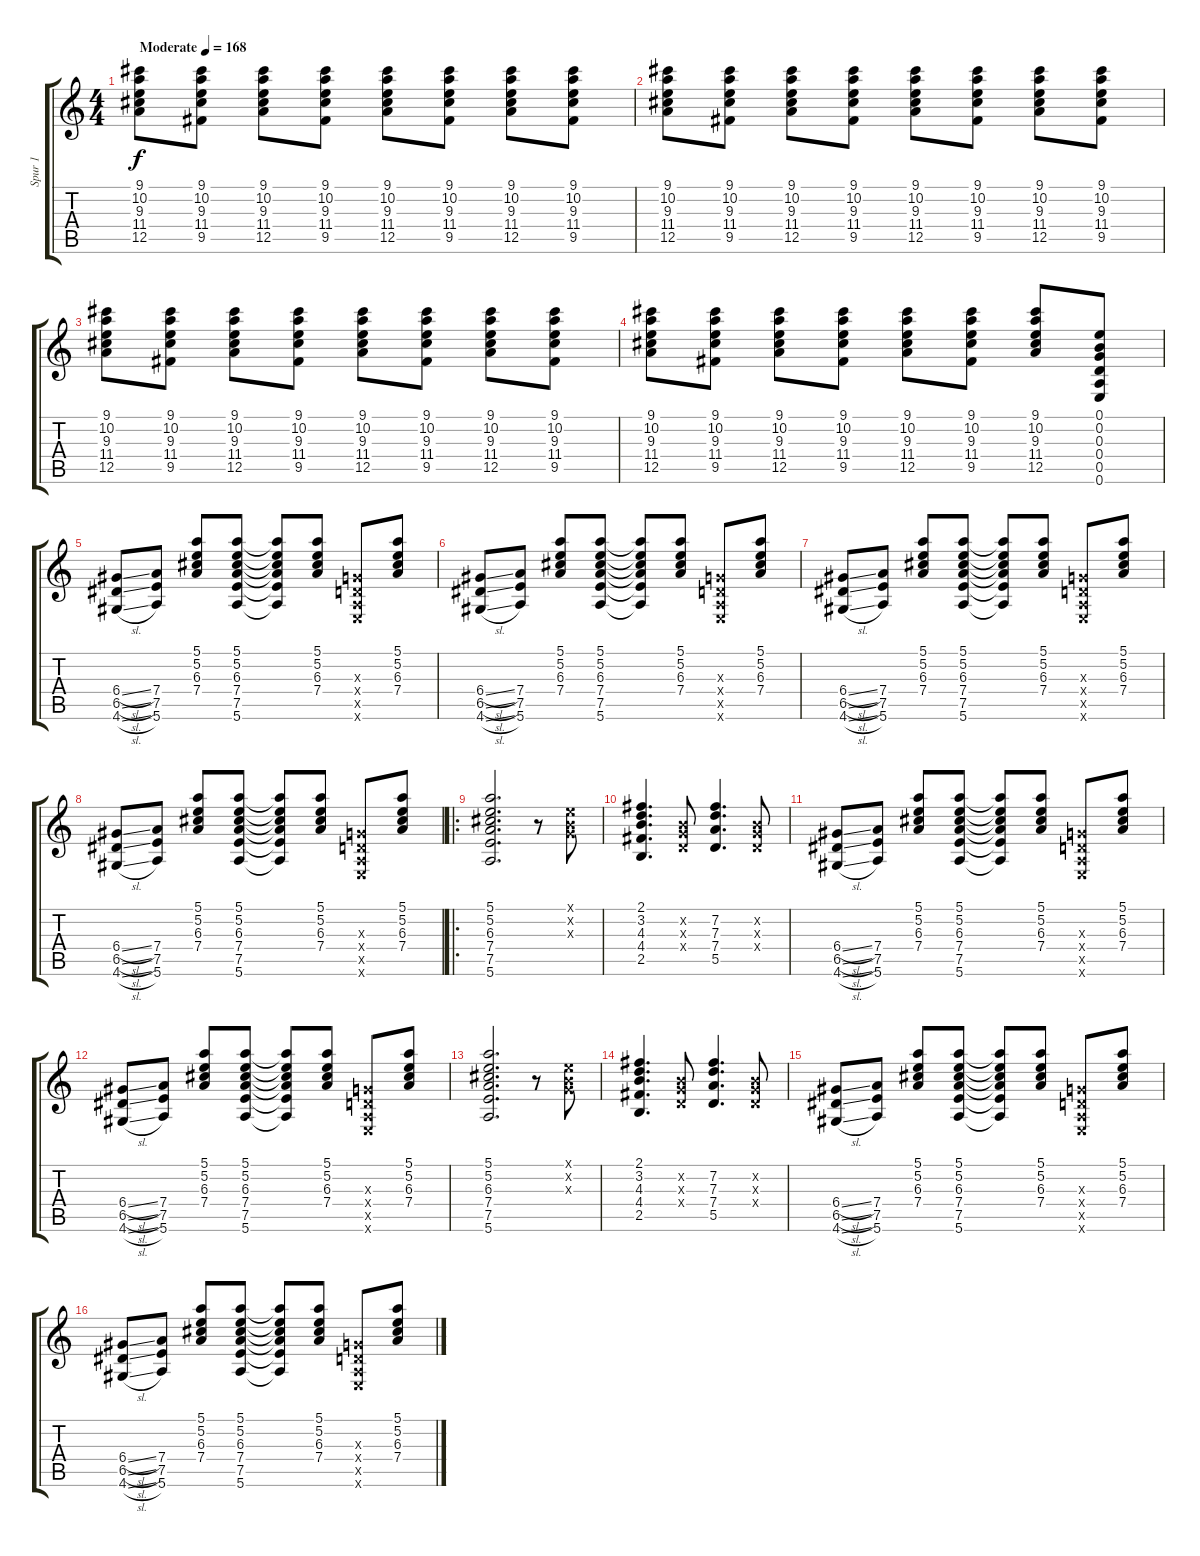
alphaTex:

\track ("Spur 1" "Spur 1") {instrument distortionguitar}
\staff {score tabs}
\tuning (E4 B3 G3 D3 A2 E2) {hide}
\ts (4 4)
\tempo (168 "Moderate")
\clef g2
\ks c
(9.1 10.2 9.3 11.4 12.5).8{dy f instrument distortionguitar} (9.1 10.2 9.3 11.4 9.5).8 (9.1 10.2 9.3 11.4 12.5).8 (9.1 10.2 9.3 11.4 9.5).8 (9.1 10.2 9.3 11.4 12.5).8 (9.1 10.2 9.3 11.4 9.5).8 (9.1 10.2 9.3 11.4 12.5).8 (9.1 10.2 9.3 11.4 9.5).8 |
(9.1 10.2 9.3 11.4 12.5).8 (9.1 10.2 9.3 11.4 9.5).8 (9.1 10.2 9.3 11.4 12.5).8 (9.1 10.2 9.3 11.4 9.5).8 (9.1 10.2 9.3 11.4 12.5).8 (9.1 10.2 9.3 11.4 9.5).8 (9.1 10.2 9.3 11.4 12.5).8 (9.1 10.2 9.3 11.4 9.5).8 |
(9.1 10.2 9.3 11.4 12.5).8 (9.1 10.2 9.3 11.4 9.5).8 (9.1 10.2 9.3 11.4 12.5).8 (9.1 10.2 9.3 11.4 9.5).8 (9.1 10.2 9.3 11.4 12.5).8 (9.1 10.2 9.3 11.4 9.5).8 (9.1 10.2 9.3 11.4 12.5).8 (9.1 10.2 9.3 11.4 9.5).8 |
(9.1 10.2 9.3 11.4 12.5).8 (9.1 10.2 9.3 11.4 9.5).8 (9.1 10.2 9.3 11.4 12.5).8 (9.1 10.2 9.3 11.4 9.5).8 (9.1 10.2 9.3 11.4 12.5).8 (9.1 10.2 9.3 11.4 9.5).8 (9.1 10.2 9.3 11.4 12.5).8 (0.1 0.2 0.3 0.4 0.5 0.6).8 |
(6.4{sl} 6.5{sl} 4.6{sl}).8 (7.4 7.5 5.6).8 (5.1 5.2 6.3 7.4).8 (5.1 5.2 6.3 7.4 7.5 5.6).8 (5.1{t} 5.2{t} 6.3{t} 7.4{t} 7.5{t} 5.6{t}).8 (5.1 5.2 6.3 7.4).8 (0.3{x} 0.4{x} 0.5{x} 0.6{x}).8 (5.1 5.2 6.3 7.4).8 |
(6.4{sl} 6.5{sl} 4.6{sl}).8 (7.4 7.5 5.6).8 (5.1 5.2 6.3 7.4).8 (5.1 5.2 6.3 7.4 7.5 5.6).8 (5.1{t} 5.2{t} 6.3{t} 7.4{t} 7.5{t} 5.6{t}).8 (5.1 5.2 6.3 7.4).8 (0.3{x} 0.4{x} 0.5{x} 0.6{x}).8 (5.1 5.2 6.3 7.4).8 |
(6.4{sl} 6.5{sl} 4.6{sl}).8 (7.4 7.5 5.6).8 (5.1 5.2 6.3 7.4).8 (5.1 5.2 6.3 7.4 7.5 5.6).8 (5.1{t} 5.2{t} 6.3{t} 7.4{t} 7.5{t} 5.6{t}).8 (5.1 5.2 6.3 7.4).8 (0.3{x} 0.4{x} 0.5{x} 0.6{x}).8 (5.1 5.2 6.3 7.4).8 |
(6.4{sl} 6.5{sl} 4.6{sl}).8 (7.4 7.5 5.6).8 (5.1 5.2 6.3 7.4).8 (5.1 5.2 6.3 7.4 7.5 5.6).8 (5.1{t} 5.2{t} 6.3{t} 7.4{t} 7.5{t} 5.6{t}).8 (5.1 5.2 6.3 7.4).8 (0.3{x} 0.4{x} 0.5{x} 0.6{x}).8 (5.1 5.2 6.3 7.4).8 |
\ro
(5.1 5.2 6.3 7.4 7.5 5.6).2{d} r.8 (0.1{x} 0.2{x} 0.3{x}).8 |
(2.1 3.2 4.3 4.4 2.5).4{d} (0.2{x} 0.3{x} 0.4{x}).8 (7.2 7.3 7.4 5.5).4{d} (0.2{x} 0.3{x} 0.4{x}).8 |
(6.4{sl} 6.5{sl} 4.6{sl}).8 (7.4 7.5 5.6).8 (5.1 5.2 6.3 7.4).8 (5.1 5.2 6.3 7.4 7.5 5.6).8 (5.1{t} 5.2{t} 6.3{t} 7.4{t} 7.5{t} 5.6{t}).8 (5.1 5.2 6.3 7.4).8 (0.3{x} 0.4{x} 0.5{x} 0.6{x}).8 (5.1 5.2 6.3 7.4).8 |
(6.4{sl} 6.5{sl} 4.6{sl}).8 (7.4 7.5 5.6).8 (5.1 5.2 6.3 7.4).8 (5.1 5.2 6.3 7.4 7.5 5.6).8 (5.1{t} 5.2{t} 6.3{t} 7.4{t} 7.5{t} 5.6{t}).8 (5.1 5.2 6.3 7.4).8 (0.3{x} 0.4{x} 0.5{x} 0.6{x}).8 (5.1 5.2 6.3 7.4).8 |
(5.1 5.2 6.3 7.4 7.5 5.6).2{d} r.8 (0.1{x} 0.2{x} 0.3{x}).8 |
(2.1 3.2 4.3 4.4 2.5).4{d} (0.2{x} 0.3{x} 0.4{x}).8 (7.2 7.3 7.4 5.5).4{d} (0.2{x} 0.3{x} 0.4{x}).8 |
(6.4{sl} 6.5{sl} 4.6{sl}).8 (7.4 7.5 5.6).8 (5.1 5.2 6.3 7.4).8 (5.1 5.2 6.3 7.4 7.5 5.6).8 (5.1{t} 5.2{t} 6.3{t} 7.4{t} 7.5{t} 5.6{t}).8 (5.1 5.2 6.3 7.4).8 (0.3{x} 0.4{x} 0.5{x} 0.6{x}).8 (5.1 5.2 6.3 7.4).8 |
(6.4{sl} 6.5{sl} 4.6{sl}).8 (7.4 7.5 5.6).8 (5.1 5.2 6.3 7.4).8 (5.1 5.2 6.3 7.4 7.5 5.6).8 (5.1{t} 5.2{t} 6.3{t} 7.4{t} 7.5{t} 5.6{t}).8 (5.1 5.2 6.3 7.4).8 (0.3{x} 0.4{x} 0.5{x} 0.6{x}).8 (5.1 5.2 6.3 7.4).8
